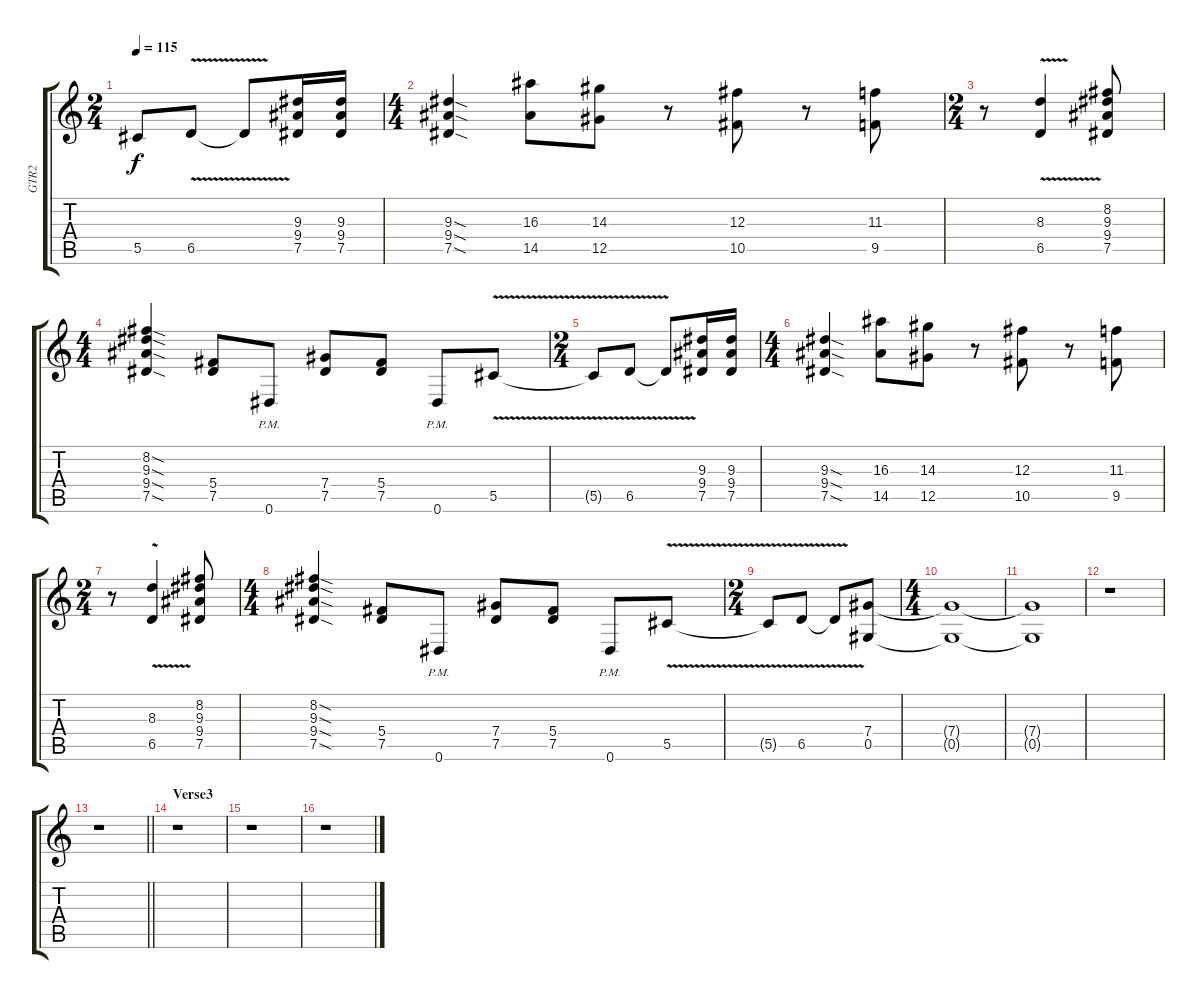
\track ("GTR2" "GTR2") {instrument distortionguitar}
\staff {score tabs}
\tuning (Eb4 Bb3 Gb3 Db3 Ab2 Eb2) {hide}
\ts (2 4)
\tempo 115
\clef g2
\ks c
5.5{t}.8{dy f} 6.5{v}.8 6.5{t}.8 (9.3 9.4 7.5).16 (9.3 9.4 7.5).16 |
\ts (4 4)
(9.3{sod} 9.4{sod} 7.5{sod}).4 (16.3 14.5).8 (14.3 12.5).8 r.8 (12.3 10.5).8 r.8 (11.3 9.5).8 |
\ts (2 4)
r.8 (8.3{v} 6.5{v}).4 (8.2 9.3 9.4 7.5).8 |
\ts (4 4)
(8.2{sod} 9.3{sod} 9.4{sod} 7.5{sod}).4 (5.4 7.5).8 0.6{pm}.8 (7.4 7.5).8 (5.4 7.5).8 0.6{pm}.8 5.5{v}.8 |
\ts (2 4)
5.5{t}.8 6.5{v}.8 6.5{t}.8 (9.3 9.4 7.5).16 (9.3 9.4 7.5).16 |
\ts (4 4)
(9.3{sod} 9.4{sod} 7.5{sod}).4 (16.3 14.5).8 (14.3 12.5).8 r.8 (12.3 10.5).8 r.8 (11.3 9.5).8 |
\ts (2 4)
r.8 (8.3{v} 6.5{v}).4 (8.2 9.3 9.4 7.5).8 |
\ts (4 4)
(8.2{sod} 9.3{sod} 9.4{sod} 7.5{sod}).4 (5.4 7.5).8 0.6{pm}.8 (7.4 7.5).8 (5.4 7.5).8 0.6{pm}.8 5.5{v}.8 |
\ts (2 4)
5.5{t}.8 6.5{v}.8 6.5{t}.8 (7.4 0.5).8 |
\ts (4 4)
(7.4{t} 0.5{t}).1{volume 0} |
(7.4{t} 0.5{t}).1 |
r.1 |
\barLineRight lightlight
r.1 |
\section ("" "Verse3")
r.1 |
r.1 |
r.1
